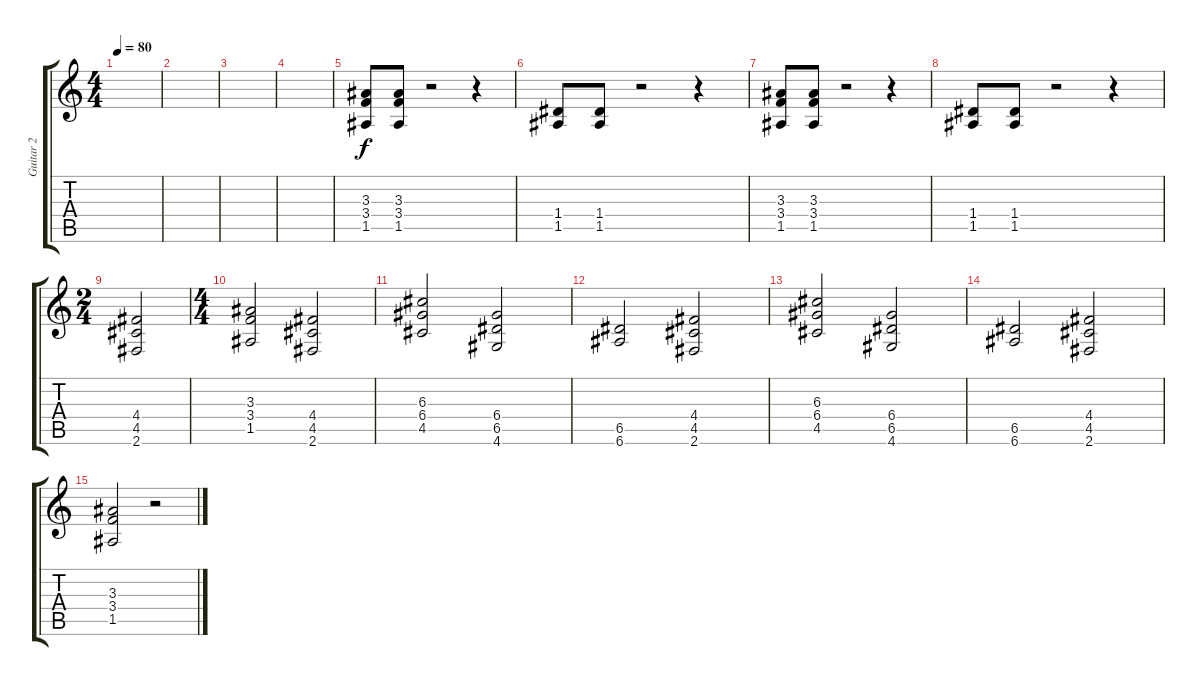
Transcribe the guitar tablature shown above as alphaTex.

\track ("Guitar 2" "Guitar 2") {instrument distortionguitar}
\staff {score tabs}
\tuning (E4 B3 G3 D3 A2 E2) {hide}
\ts (4 4)
\tempo 80
\clef g2
\ks c
|
|
|
|
(3.3 3.4 1.5).8 (3.3 3.4 1.5).8 r.2 r.4 |
(1.4 1.5).8 (1.4 1.5).8 r.2 r.4 |
(3.3 3.4 1.5).8 (3.3 3.4 1.5).8 r.2 r.4 |
(1.4 1.5).8 (1.4 1.5).8 r.2 r.4 |
\ts (2 4)
(4.4 4.5 2.6).2 |
\ts (4 4)
(3.3 3.4 1.5).2 (4.4 4.5 2.6).2 |
(6.3 6.4 4.5).2 (6.4 6.5 4.6).2 |
(6.5 6.6).2 (4.4 4.5 2.6).2 |
(6.3 6.4 4.5).2 (6.4 6.5 4.6).2 |
(6.5 6.6).2 (4.4 4.5 2.6).2 |
(3.3 3.4 1.5).2 r.2
